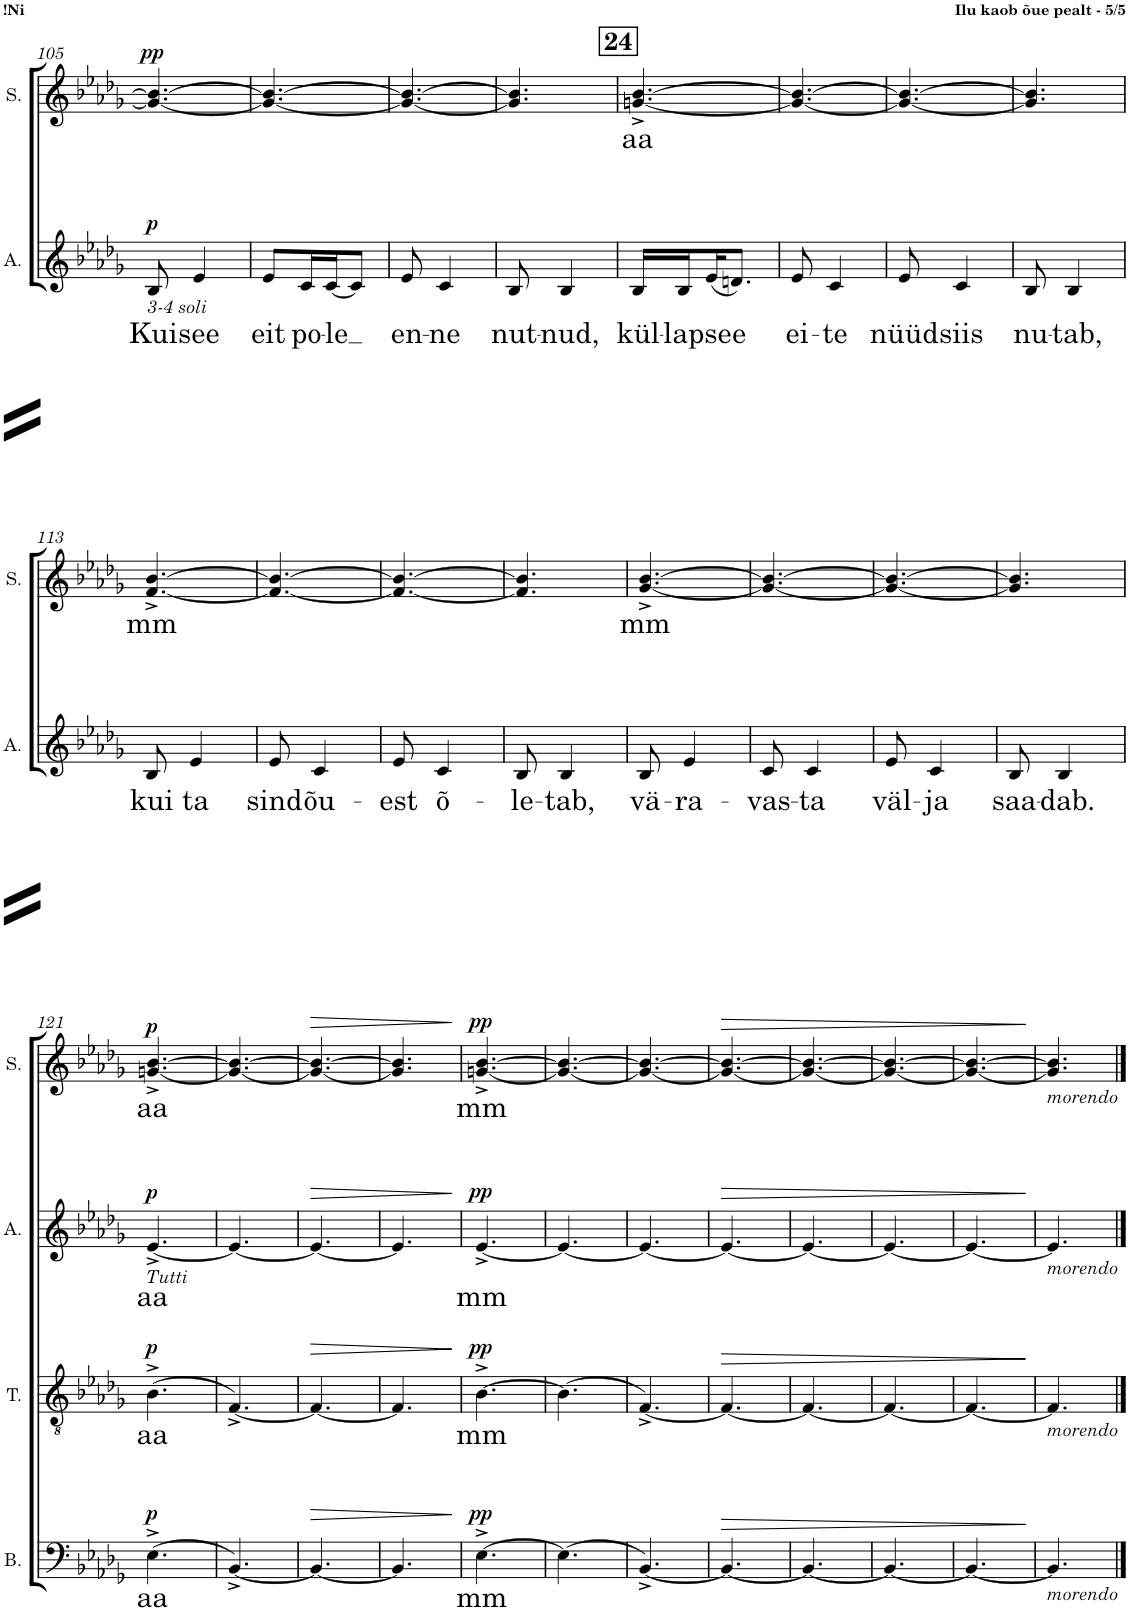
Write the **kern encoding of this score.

**kern	**text	**dynam	**kern	**text	**dynam	**kern	**text	**dynam	**kern	**text	**dynam
*part4	*part4	*part4	*part3	*part3	*part3	*part2	*part2	*part2	*part1	*part1	*part1
*staff4	*staff4	*staff4	*staff3	*staff3	*staff3	*staff2	*staff2	*staff2	*staff1	*staff1	*staff1
*I"Bass	*	*	*I"Tenor	*	*	*I"Alto	*	*	*I"Soprano	*	*
*I'B.	*	*	*I'T.	*	*	*I'A.	*	*	*I'S.	*	*
!!LO:PB:g=z
*clefF4	*	*	*clefGv2	*	*	*clefG2	*	*	*clefG2	*	*
*k[b-e-a-d-g-]	*	*	*k[b-e-a-d-g-]	*	*	*k[b-e-a-d-g-]	*	*	*k[b-e-a-d-g-]	*	*
*M3/8	*	*	*M3/8	*	*	*M3/8	*	*	*M3/8	*	*
=105	=105	=105	=105	=105	=105	=105	=105	=105	=105	=105	=105
!	!	!	!	!	!	!LO:TX:b:i:t=3-4 soli	!	!	!	!	!
!	!	!	!	!	!	!	!LO:LY:b	!LO:DY:a	!	!	!LO:DY:a
4.r	.	.	4.r	.	.	8B-/	Kui	p	4.g-/_ 4.b-/_	.	pp
!	!	!	!	!	!	!	!LO:LY:b	!	!	!	!
.	.	.	.	.	.	4e-/	see	.	.	.	.
=106	=106	=106	=106	=106	=106	=106	=106	=106	=106	=106	=106
!	!	!	!	!	!	!	!LO:LY:b	!	!	!	!
4.r	.	.	4.r	.	.	8e-/L	eit	.	4.g-/_ 4.b-/_	.	.
!	!	!	!	!	!	!	!LO:LY:b	!	!	!	!
.	.	.	.	.	.	16c/L	po-	.	.	.	.
!	!	!	!	!	!	!	!LO:LY:b	!	!	!	!
.	.	.	.	.	.	[16c/J	-le	.	.	.	.
.	.	.	.	.	.	8c/J]	.	.	.	.	.
=107	=107	=107	=107	=107	=107	=107	=107	=107	=107	=107	=107
!	!	!	!	!	!	!	!LO:LY:b	!	!	!	!
4.r	.	.	4.r	.	.	8e-/	en-	.	4.g-/_ 4.b-/_	.	.
!	!	!	!	!	!	!	!LO:LY:b	!	!	!	!
.	.	.	.	.	.	4c/	-ne	.	.	.	.
=108	=108	=108	=108	=108	=108	=108	=108	=108	=108	=108	=108
!	!	!	!	!	!	!	!LO:LY:b	!	!	!	!
4.r	.	.	4.r	.	.	8B-/	nut-	.	4.g-/] 4.b-/]	.	.
!	!	!	!	!	!	!	!LO:LY:b	!	!	!	!
.	.	.	.	.	.	4B-/	-nud,	.	.	.	.
!!LO:REH:place=s1:a:B:cj:fs=14:t=24
=109	=109	=109	=109	=109	=109	=109	=109	=109	=109	=109	=109
!	!	!	!	!	!	!	!LO:LY:b	!	!	!LO:LY:b	!
4.r	.	.	4.r	.	.	16B-/LL	kül-	.	[4.gn/^ [4.b-/^	aa	.
!	!	!	!	!	!	!	!LO:LY:b	!	!	!	!
.	.	.	.	.	.	16B-/J	-lap	.	.	.	.
!	!	!	!	!	!	!	!LO:LY:b	!	!	!	!
.	.	.	.	.	.	(16e-/L	see	.	.	.	.
.	.	.	.	.	.	8.dn/J)	.	.	.	.	.
=110	=110	=110	=110	=110	=110	=110	=110	=110	=110	=110	=110
!	!	!	!	!	!	!	!LO:LY:b	!	!	!	!
4.r	.	.	4.r	.	.	8e-/	ei-	.	4.g/_ 4.b-/_	.	.
!	!	!	!	!	!	!	!LO:LY:b	!	!	!	!
.	.	.	.	.	.	4c/	-te	.	.	.	.
=111	=111	=111	=111	=111	=111	=111	=111	=111	=111	=111	=111
!	!	!	!	!	!	!	!LO:LY:b	!	!	!	!
4.r	.	.	4.r	.	.	8e-/	nüüd	.	4.g/_ 4.b-/_	.	.
!	!	!	!	!	!	!	!LO:LY:b	!	!	!	!
.	.	.	.	.	.	4c/	siis	.	.	.	.
=112	=112	=112	=112	=112	=112	=112	=112	=112	=112	=112	=112
!	!	!	!	!	!	!	!LO:LY:b	!	!	!	!
4.r	.	.	4.r	.	.	8B-/	nu-	.	4.g/] 4.b-/]	.	.
!	!	!	!	!	!	!	!LO:LY:b	!	!	!	!
.	.	.	.	.	.	4B-/	-tab,	.	.	.	.
!!LO:LB:g=z
=113	=113	=113	=113	=113	=113	=113	=113	=113	=113	=113	=113
!	!	!	!	!	!	!	!LO:LY:b	!	!	!LO:LY:b	!
4.r	.	.	4.r	.	.	8B-/	kui	.	[4.f/^ [4.b-/^	mm	.
!	!	!	!	!	!	!	!LO:LY:b	!	!	!	!
.	.	.	.	.	.	4e-/	ta	.	.	.	.
=114	=114	=114	=114	=114	=114	=114	=114	=114	=114	=114	=114
!	!	!	!	!	!	!	!LO:LY:b	!	!	!	!
4.r	.	.	4.r	.	.	8e-/	sind	.	4.f/_ 4.b-/_	.	.
!	!	!	!	!	!	!	!LO:LY:b	!	!	!	!
.	.	.	.	.	.	4c/	õu-	.	.	.	.
=115	=115	=115	=115	=115	=115	=115	=115	=115	=115	=115	=115
!	!	!	!	!	!	!	!LO:LY:b	!	!	!	!
4.r	.	.	4.r	.	.	8e-/	-est	.	4.f/_ 4.b-/_	.	.
!	!	!	!	!	!	!	!LO:LY:b	!	!	!	!
.	.	.	.	.	.	4c/	õ-	.	.	.	.
=116	=116	=116	=116	=116	=116	=116	=116	=116	=116	=116	=116
!	!	!	!	!	!	!	!LO:LY:b	!	!	!	!
4.r	.	.	4.r	.	.	8B-/	-le-	.	4.f/] 4.b-/]	.	.
!	!	!	!	!	!	!	!LO:LY:b	!	!	!	!
.	.	.	.	.	.	4B-/	-tab,	.	.	.	.
=117	=117	=117	=117	=117	=117	=117	=117	=117	=117	=117	=117
!	!	!	!	!	!	!	!LO:LY:b	!	!	!LO:LY:b	!
4.r	.	.	4.r	.	.	8B-/	vä-	.	[4.g-/^ [4.b-/^	mm	.
!	!	!	!	!	!	!	!LO:LY:b	!	!	!	!
.	.	.	.	.	.	4e-/	-ra-	.	.	.	.
=118	=118	=118	=118	=118	=118	=118	=118	=118	=118	=118	=118
!	!	!	!	!	!	!	!LO:LY:b	!	!	!	!
4.r	.	.	4.r	.	.	8c/	-vas-	.	4.g-/_ 4.b-/_	.	.
!	!	!	!	!	!	!	!LO:LY:b	!	!	!	!
.	.	.	.	.	.	4c/	-ta	.	.	.	.
=119	=119	=119	=119	=119	=119	=119	=119	=119	=119	=119	=119
!	!	!	!	!	!	!	!LO:LY:b	!	!	!	!
4.r	.	.	4.r	.	.	8e-/	väl-	.	4.g-/_ 4.b-/_	.	.
!	!	!	!	!	!	!	!LO:LY:b	!	!	!	!
.	.	.	.	.	.	4c/	-ja	.	.	.	.
=120	=120	=120	=120	=120	=120	=120	=120	=120	=120	=120	=120
!	!	!	!	!	!	!	!LO:LY:b	!	!	!	!
4.r	.	.	4.r	.	.	8B-/	saa-	.	4.g-/] 4.b-/]	.	.
!	!	!	!	!	!	!	!LO:LY:b	!	!	!	!
.	.	.	.	.	.	4B-/	-dab.	.	.	.	.
!!LO:LB:g=z
=121	=121	=121	=121	=121	=121	=121	=121	=121	=121	=121	=121
!	!	!	!	!	!	!LO:TX:b:i:t=Tutti	!	!	!	!	!
!	!LO:LY:b	!LO:DY:a	!	!LO:LY:b	!LO:DY:a	!	!LO:LY:b	!LO:DY:a	!	!LO:LY:b	!LO:DY:a
(4.E-^\	aa	p	(4.B-^\	aa	p	[4.e-^/	aa	p	[4.gn/^ [4.b-/^	aa	p
=122	=122	=122	=122	=122	=122	=122	=122	=122	=122	=122	=122
[4.BB-^/)	.	.	[4.F^/)	.	.	4.e-/_	.	.	4.g/_ 4.b-/_	.	.
=123	=123	=123	=123	=123	=123	=123	=123	=123	=123	=123	=123
!	!	!LO:HP:b	!	!	!LO:HP:b	!	!	!LO:HP:b	!	!	!LO:HP:b
4.BB-/_	.	>	4.F/_	.	>	4.e-/_	.	>	4.g/_ 4.b-/_	.	>
=124	=124	=124	=124	=124	=124	=124	=124	=124	=124	=124	=124
4.BB-/]	.	.	4.F/]	.	.	4.e-/]	.	.	4.g/] 4.b-/]	.	.
.	.	]	.	.	]	.	.	]	.	.	]
=125	=125	=125	=125	=125	=125	=125	=125	=125	=125	=125	=125
!	!LO:LY:b	!LO:DY:a	!	!LO:LY:b	!LO:DY:a	!	!LO:LY:b	!LO:DY:a	!	!LO:LY:b	!LO:DY:a
[4.E-^\	mm	pp	[4.B-^\	mm	pp	[4.e-^/	mm	pp	[4.gn/^ [4.b-/^	mm	pp
=126	=126	=126	=126	=126	=126	=126	=126	=126	=126	=126	=126
(4.E-\]	.	.	(4.B-\]	.	.	4.e-/_	.	.	4.g/_ 4.b-/_	.	.
=127	=127	=127	=127	=127	=127	=127	=127	=127	=127	=127	=127
[4.BB-^/)	.	.	[4.F^/)	.	.	4.e-/_	.	.	4.g/_ 4.b-/_	.	.
=128	=128	=128	=128	=128	=128	=128	=128	=128	=128	=128	=128
!	!	!LO:HP:b	!	!	!LO:HP:b	!	!	!LO:HP:b	!	!	!LO:HP:b
4.BB-/_	.	>	4.F/_	.	>	4.e-/_	.	>	4.g/_ 4.b-/_	.	>
=129	=129	=129	=129	=129	=129	=129	=129	=129	=129	=129	=129
4.BB-/_	.	.	4.F/_	.	.	4.e-/_	.	.	4.g/_ 4.b-/_	.	.
=130	=130	=130	=130	=130	=130	=130	=130	=130	=130	=130	=130
4.BB-/_	.	.	4.F/_	.	.	4.e-/_	.	.	4.g/_ 4.b-/_	.	.
=131	=131	=131	=131	=131	=131	=131	=131	=131	=131	=131	=131
4.BB-/_	.	.	4.F/_	.	.	4.e-/_	.	.	4.g/_ 4.b-/_	.	.
.	.	]	.	.	]	.	.	]	.	.	]
=132	=132	=132	=132	=132	=132	=132	=132	=132	=132	=132	=132
!	!	!	!	!	!	!	!	!	!LO:TX:b:i:t=morendo	!	!
!	!	!	!	!	!	!LO:TX:b:i:t=morendo	!	!	!	!	!
!	!	!	!LO:TX:b:i:t=morendo	!	!	!	!	!	!	!	!
!LO:TX:b:i:t=morendo	!	!	!	!	!	!	!	!	!	!	!
4.BB-/]	.	.	4.F/]	.	.	4.e-/]	.	.	4.g/] 4.b-/]	.	.
==	==	==	==	==	==	==	==	==	==	==	==
*-	*-	*-	*-	*-	*-	*-	*-	*-	*-	*-	*-
